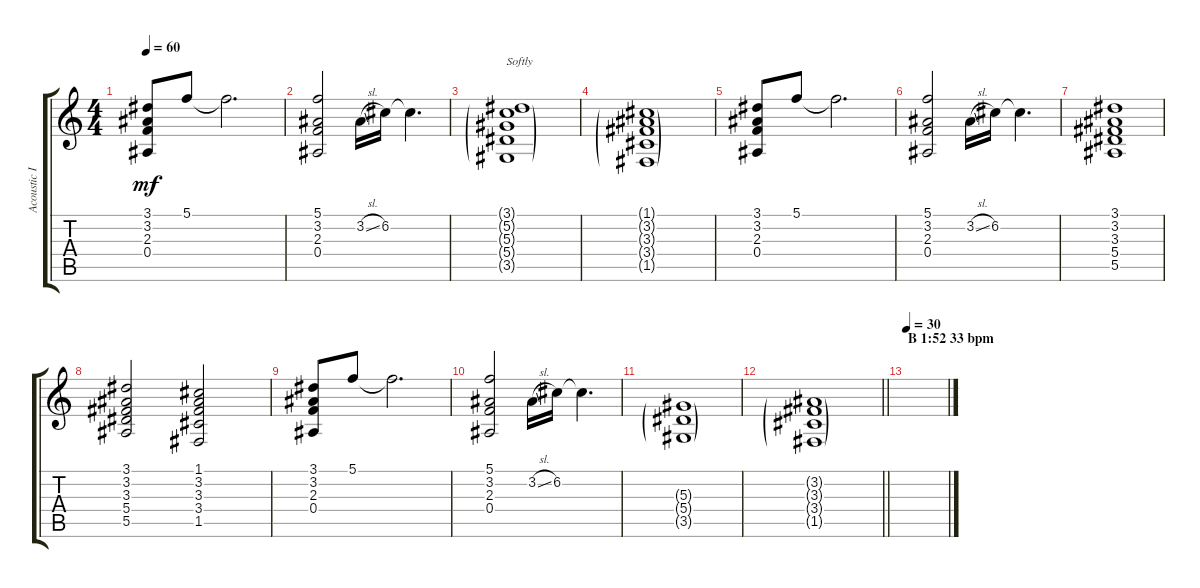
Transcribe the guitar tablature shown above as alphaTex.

\track ("Acoustic Intro / Outro" "Acoustic I") {instrument electricguitarclean}
\staff {score tabs}
\tuning (C4 G3 Eb3 Bb2 F2 C2) {hide}
\ts (4 4)
\tempo 60
\clef g2
\ks c
(3.1 3.2 2.3 0.4).8{dy mf} 5.1.8 5.1{t}.2{d} |
(5.1 3.2 2.3 0.4).2 3.2{sl}.16 6.2.16 6.2{t}.4{d} |
(3.1{g} 5.2{g} 5.3{g} 5.4{g} 3.5{g}).1{txt "Softly"} |
(1.1{g} 3.2{g} 3.3{g} 3.4{g} 1.5{g}).1 |
(3.1 3.2 2.3 0.4).8 5.1.8 5.1{t}.2{d} |
(5.1 3.2 2.3 0.4).2 3.2{sl}.16 6.2.16 6.2{t}.4{d} |
(3.1 3.2 3.3 5.4 5.5).1 |
(3.1 3.2 3.3 5.4 5.5).2 (1.1 3.2 3.3 3.4 1.5).2 |
(3.1 3.2 2.3 0.4).8 5.1.8 5.1{t}.2{d} |
(5.1 3.2 2.3 0.4).2 3.2{sl}.16 6.2.16 6.2{t}.4{d} |
(5.3{g} 5.4{g} 3.5{g}).1 |
\barLineRight lightlight
(3.2{g} 3.3{g} 3.4{g} 1.5{g}).1 |
\section ("" "B 1:52 33 bpm")
\tempo 30
